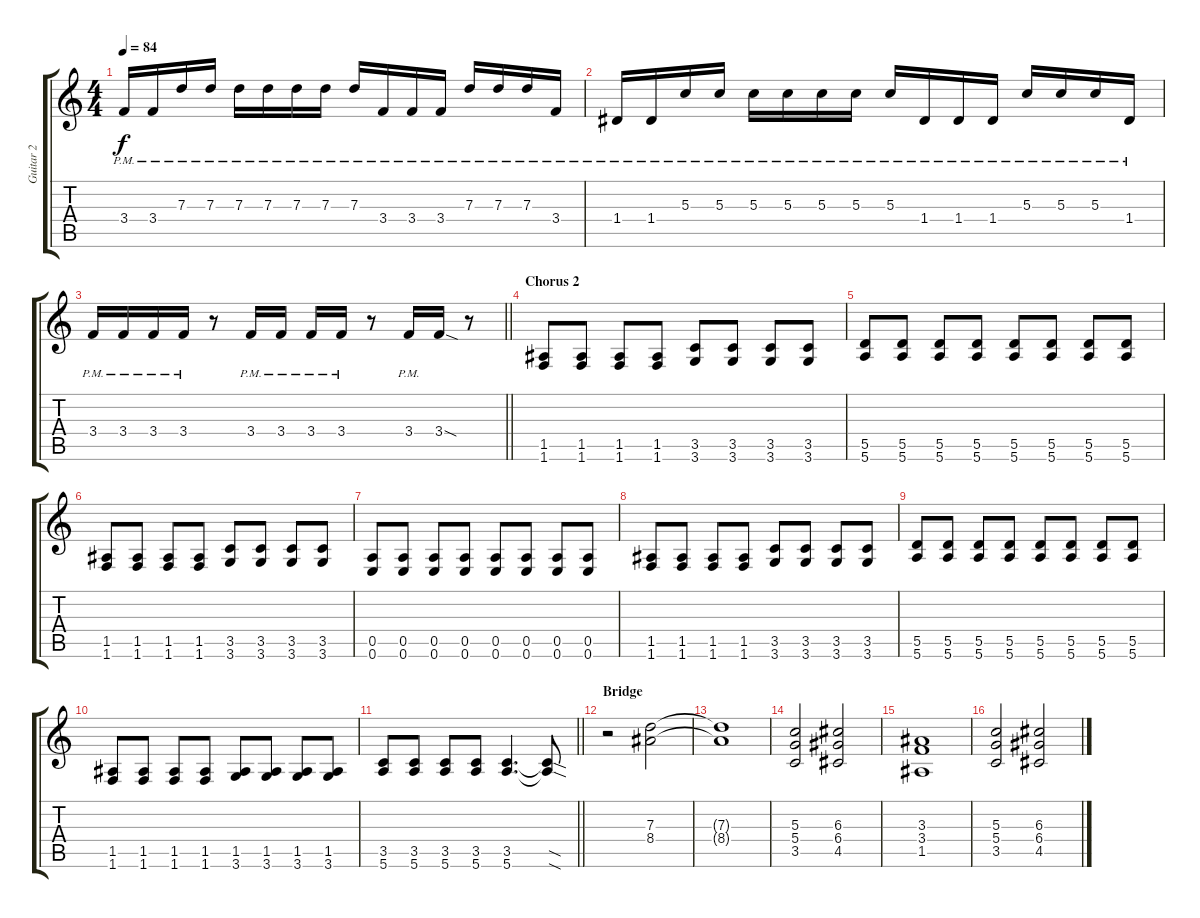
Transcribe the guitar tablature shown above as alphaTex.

\track ("Guitar 2" "Guitar 2") {instrument distortionguitar}
\staff {score tabs}
\tuning (E4 B3 G3 D3 A2 E2) {hide}
\ts (4 4)
\tempo 84
\clef g2
\ks c
3.4{pm}.16{dy f} 3.4{pm}.16 7.3{pm}.16 7.3{pm}.16 7.3{pm}.16 7.3{pm}.16 7.3{pm}.16 7.3{pm}.16 7.3{pm}.16 3.4{pm}.16 3.4{pm}.16 3.4{pm}.16 7.3{pm}.16 7.3{pm}.16 7.3{pm}.16 3.4{pm}.16 |
1.4{pm}.16 1.4{pm}.16 5.3{pm}.16 5.3{pm}.16 5.3{pm}.16 5.3{pm}.16 5.3{pm}.16 5.3{pm}.16 5.3{pm}.16 1.4{pm}.16 1.4{pm}.16 1.4{pm}.16 5.3{pm}.16 5.3{pm}.16 5.3{pm}.16 1.4{pm}.16 |
\barLineRight lightlight
3.4{pm}.16 3.4{pm}.16 3.4{pm}.16 3.4{pm}.16 r.8 3.4{pm}.16 3.4{pm}.16 3.4{pm}.16 3.4{pm}.16 r.8 3.4{pm}.16 3.4{sod}.16 r.8 |
\section ("" "Chorus 2")
(1.5 1.6).8 (1.5 1.6).8 (1.5 1.6).8 (1.5 1.6).8 (3.5 3.6).8 (3.5 3.6).8 (3.5 3.6).8 (3.5 3.6).8 |
(5.5 5.6).8 (5.5 5.6).8 (5.5 5.6).8 (5.5 5.6).8 (5.5 5.6).8 (5.5 5.6).8 (5.5 5.6).8 (5.5 5.6).8 |
(1.5 1.6).8 (1.5 1.6).8 (1.5 1.6).8 (1.5 1.6).8 (3.5 3.6).8 (3.5 3.6).8 (3.5 3.6).8 (3.5 3.6).8 |
(0.5 0.6).8 (0.5 0.6).8 (0.5 0.6).8 (0.5 0.6).8 (0.5 0.6).8 (0.5 0.6).8 (0.5 0.6).8 (0.5 0.6).8 |
(1.5 1.6).8 (1.5 1.6).8 (1.5 1.6).8 (1.5 1.6).8 (3.5 3.6).8 (3.5 3.6).8 (3.5 3.6).8 (3.5 3.6).8 |
(5.5 5.6).8 (5.5 5.6).8 (5.5 5.6).8 (5.5 5.6).8 (5.5 5.6).8 (5.5 5.6).8 (5.5 5.6).8 (5.5 5.6).8 |
(1.5 1.6).8 (1.5 1.6).8 (1.5 1.6).8 (1.5 1.6).8 (1.5 3.6).8 (1.5 3.6).8 (1.5 3.6).8 (1.5 3.6).8 |
\barLineRight lightlight
(3.5 5.6).8 (3.5 5.6).8 (3.5 5.6).8 (3.5 5.6).8 (3.5 5.6).4{d} (3.5{sod t} 5.6{sod t}).8 |
\section ("" "Bridge")
r.2{volume 0} (7.3 8.4).2{volume 16} |
(7.3{t} 8.4{t}).1 |
(5.3 5.4 3.5).2 (6.3 6.4 4.5).2 |
(3.3 3.4 1.5).1 |
(5.3 5.4 3.5).2 (6.3 6.4 4.5).2
